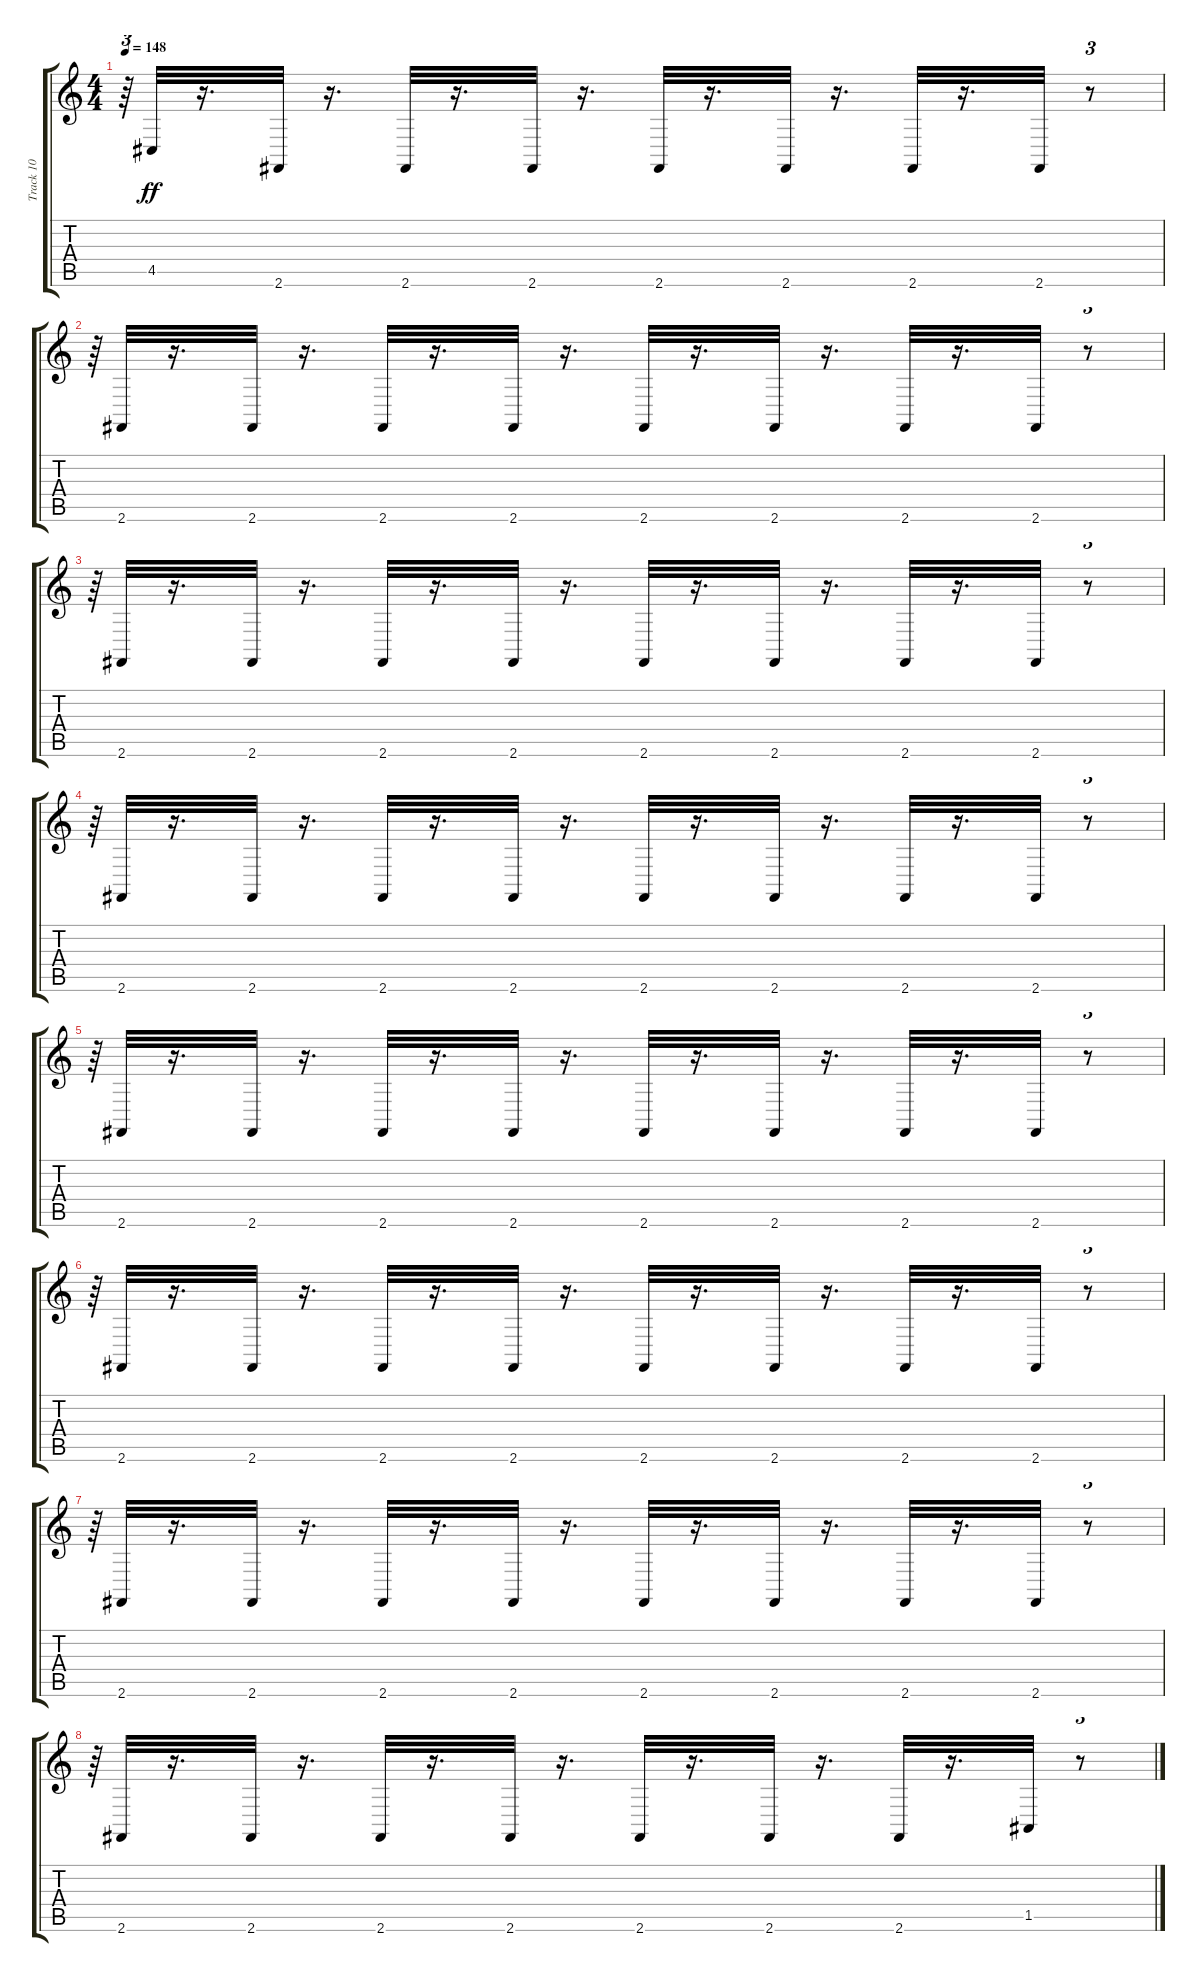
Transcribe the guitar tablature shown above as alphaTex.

\track ("Track 10" "Track 10") {instrument synthdrum}
\staff {score tabs}
\tuning (E4 B3 G3 D3 A2 E2) {hide}
\ts (4 4)
\tempo 148
\clef g2
\ks c
r.64{tu (3 2) dy ff} 4.5.32 r.16{d} 2.6.32 r.16{d} 2.6.32 r.16{d} 2.6.32 r.16{d} 2.6.32 r.16{d} 2.6.32 r.16{d} 2.6.32 r.16{d} 2.6.32 r.8{tu (3 2)} |
r.64{tu (3 2)} 2.6.32 r.16{d} 2.6.32 r.16{d} 2.6.32 r.16{d} 2.6.32 r.16{d} 2.6.32 r.16{d} 2.6.32 r.16{d} 2.6.32 r.16{d} 2.6.32 r.8{tu (3 2)} |
r.64{tu (3 2)} 2.6.32 r.16{d} 2.6.32 r.16{d} 2.6.32 r.16{d} 2.6.32 r.16{d} 2.6.32 r.16{d} 2.6.32 r.16{d} 2.6.32 r.16{d} 2.6.32 r.8{tu (3 2)} |
r.64{tu (3 2)} 2.6.32 r.16{d} 2.6.32 r.16{d} 2.6.32 r.16{d} 2.6.32 r.16{d} 2.6.32 r.16{d} 2.6.32 r.16{d} 2.6.32 r.16{d} 2.6.32 r.8{tu (3 2)} |
r.64{tu (3 2)} 2.6.32 r.16{d} 2.6.32 r.16{d} 2.6.32 r.16{d} 2.6.32 r.16{d} 2.6.32 r.16{d} 2.6.32 r.16{d} 2.6.32 r.16{d} 2.6.32 r.8{tu (3 2)} |
r.64{tu (3 2)} 2.6.32 r.16{d} 2.6.32 r.16{d} 2.6.32 r.16{d} 2.6.32 r.16{d} 2.6.32 r.16{d} 2.6.32 r.16{d} 2.6.32 r.16{d} 2.6.32 r.8{tu (3 2)} |
r.64{tu (3 2)} 2.6.32 r.16{d} 2.6.32 r.16{d} 2.6.32 r.16{d} 2.6.32 r.16{d} 2.6.32 r.16{d} 2.6.32 r.16{d} 2.6.32 r.16{d} 2.6.32 r.8{tu (3 2)} |
r.64{tu (3 2)} 2.6.32 r.16{d} 2.6.32 r.16{d} 2.6.32 r.16{d} 2.6.32 r.16{d} 2.6.32 r.16{d} 2.6.32 r.16{d} 2.6.32 r.16{d} 1.5.32 r.8{tu (3 2)}
